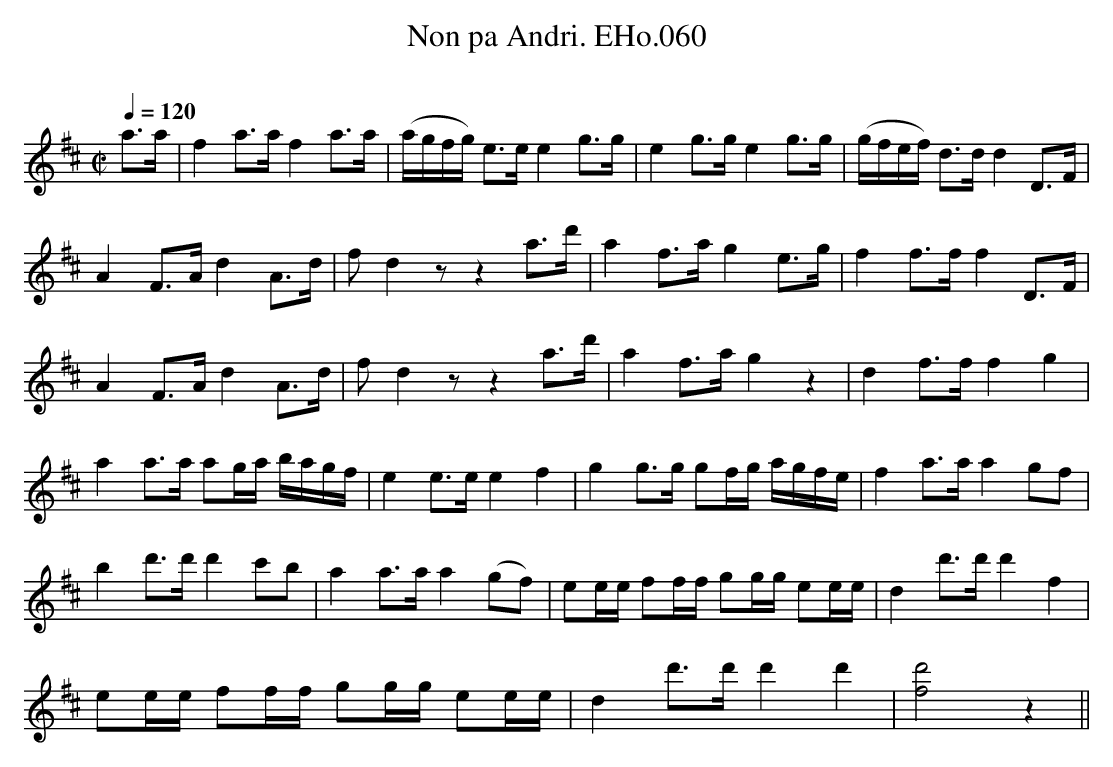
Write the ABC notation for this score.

X:1
T:Non pa Andri. EHo.060
M:C|
L:1/8
Q:1/4=120
O:
K:D
a>a | f2a>a f2a>a | (a/g/f/g/) e>e e2g>g | e2g>g e2g>g | (g/f/e/f/) d>d d2 D>F |
A2F>A d2A>d | fd2zz2 a>d' | a2f>a g2 e>g | f2f>ff2 D>F |
A2F>Ad2A>d | fd2zz2a>d' | a2f>ag2z2 | d2f>ff2g2 |
a2a>a ag/a/ b/a/g/f/ | e2e>e e2f2 | g2g>g gf/g/ a/g/f/e/ | f2a>a a2gf |
b2d'>d' d'2c'b | a2a>a a2 (gf) | ee/e/ ff/f/ gg/g/ ee/e/ | d2d'>d'd'2f2 |
ee/e/ ff/f/ gg/g/ ee/e/ | d2d'>d' d'2d'2 | [f4d'4]z2 ||
